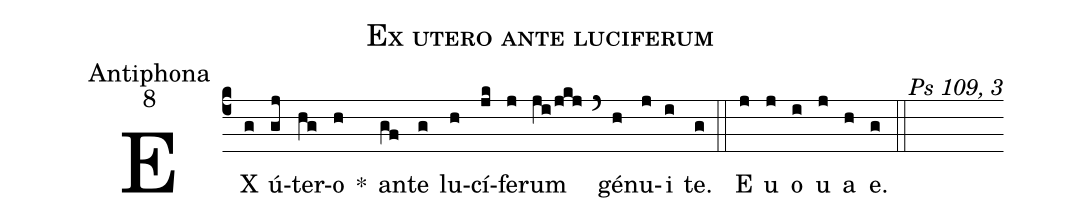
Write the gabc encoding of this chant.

name:Ex utero ante luciferum;
office-part:Antiphona;
mode:8;
commentary:Ps 109, 3;
%%
(c4)EX(g) ú(gj)ter(hg)o(h) *() an(gf)te(g) lu(h)cí(jk)fe(j)rum(ji/jkj) (`) gé(h)nu(j)i(i) te.(g) (::) E(j) u(j) o(i) u(j) a(h) e.(g) (::)
